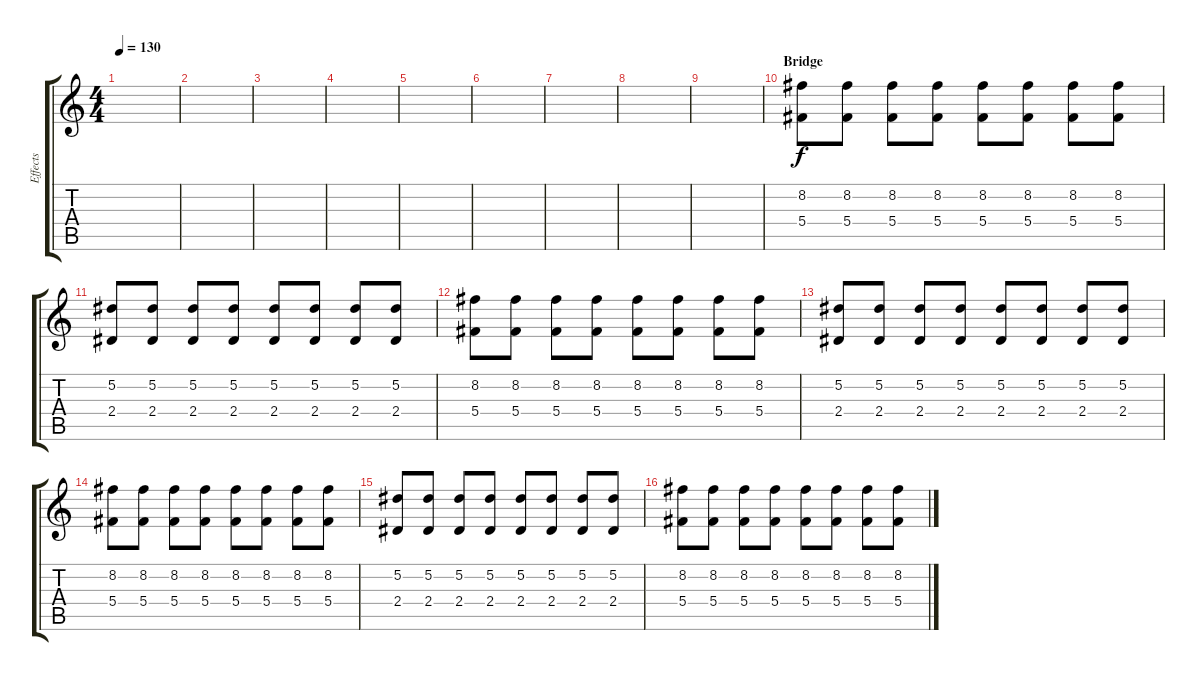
\track ("Effects" "Effects") {instrument distortionguitar}
\staff {score tabs}
\tuning (Eb4 Bb3 Gb3 Db3 Ab2 Db2) {hide}
\ts (4 4)
\tempo 130
\clef g2
\ks c
|
|
|
|
|
|
|
|
|
\section ("" "Bridge")
(8.2 5.4).8 (8.2 5.4).8 (8.2 5.4).8 (8.2 5.4).8 (8.2 5.4).8 (8.2 5.4).8 (8.2 5.4).8 (8.2 5.4).8 |
(5.2 2.4).8 (5.2 2.4).8 (5.2 2.4).8 (5.2 2.4).8 (5.2 2.4).8 (5.2 2.4).8 (5.2 2.4).8 (5.2 2.4).8 |
(8.2 5.4).8 (8.2 5.4).8 (8.2 5.4).8 (8.2 5.4).8 (8.2 5.4).8 (8.2 5.4).8 (8.2 5.4).8 (8.2 5.4).8 |
(5.2 2.4).8 (5.2 2.4).8 (5.2 2.4).8 (5.2 2.4).8 (5.2 2.4).8 (5.2 2.4).8 (5.2 2.4).8 (5.2 2.4).8 |
(8.2 5.4).8 (8.2 5.4).8 (8.2 5.4).8 (8.2 5.4).8 (8.2 5.4).8 (8.2 5.4).8 (8.2 5.4).8 (8.2 5.4).8 |
(5.2 2.4).8 (5.2 2.4).8 (5.2 2.4).8 (5.2 2.4).8 (5.2 2.4).8 (5.2 2.4).8 (5.2 2.4).8 (5.2 2.4).8 |
(8.2 5.4).8 (8.2 5.4).8 (8.2 5.4).8 (8.2 5.4).8 (8.2 5.4).8 (8.2 5.4).8 (8.2 5.4).8 (8.2 5.4).8
